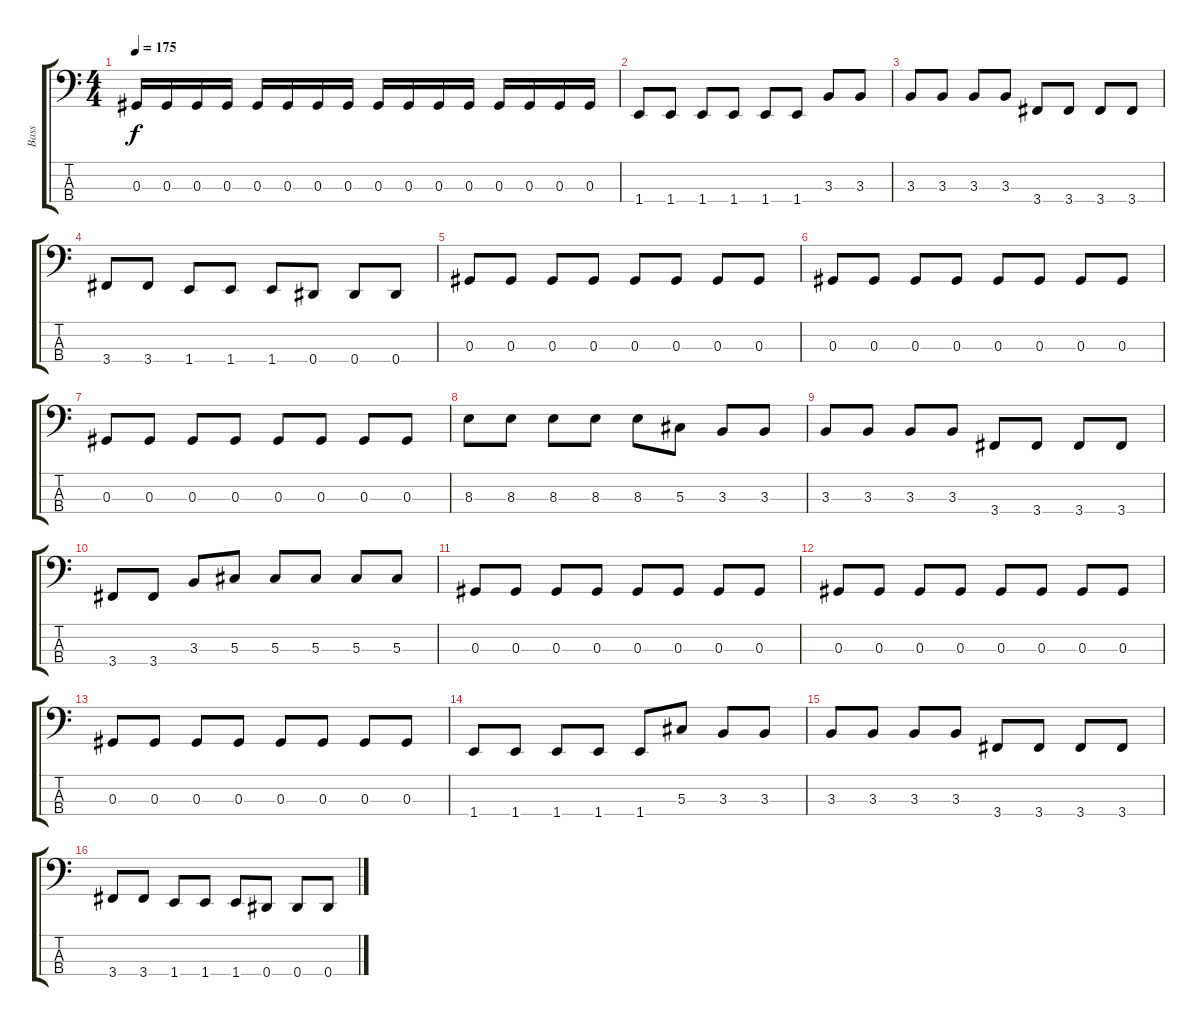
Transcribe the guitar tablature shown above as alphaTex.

\track ("Bass" "Bass") {instrument electricbasspick}
\staff {score tabs}
\tuning (Gb2 Db2 Ab1 Eb1) {hide}
\ts (4 4)
\tempo 175
\clef f4
\ks c
0.3.16{dy f} 0.3.16 0.3.16 0.3.16 0.3.16 0.3.16 0.3.16 0.3.16 0.3.16 0.3.16 0.3.16 0.3.16 0.3.16 0.3.16 0.3.16 0.3.16 |
1.4.8 1.4.8 1.4.8 1.4.8 1.4.8 1.4.8 3.3.8 3.3.8 |
3.3.8 3.3.8 3.3.8 3.3.8 3.4.8 3.4.8 3.4.8 3.4.8 |
3.4.8 3.4.8 1.4.8 1.4.8 1.4.8 0.4.8 0.4.8 0.4.8 |
0.3.8 0.3.8 0.3.8 0.3.8 0.3.8 0.3.8 0.3.8 0.3.8 |
0.3.8 0.3.8 0.3.8 0.3.8 0.3.8 0.3.8 0.3.8 0.3.8 |
0.3.8 0.3.8 0.3.8 0.3.8 0.3.8 0.3.8 0.3.8 0.3.8 |
8.3.8 8.3.8 8.3.8 8.3.8 8.3.8 5.3.8 3.3.8 3.3.8 |
3.3.8 3.3.8 3.3.8 3.3.8 3.4.8 3.4.8 3.4.8 3.4.8 |
3.4.8 3.4.8 3.3.8 5.3.8 5.3.8 5.3.8 5.3.8 5.3.8 |
0.3.8 0.3.8 0.3.8 0.3.8 0.3.8 0.3.8 0.3.8 0.3.8 |
0.3.8 0.3.8 0.3.8 0.3.8 0.3.8 0.3.8 0.3.8 0.3.8 |
0.3.8 0.3.8 0.3.8 0.3.8 0.3.8 0.3.8 0.3.8 0.3.8 |
1.4.8 1.4.8 1.4.8 1.4.8 1.4.8 5.3.8 3.3.8 3.3.8 |
3.3.8 3.3.8 3.3.8 3.3.8 3.4.8 3.4.8 3.4.8 3.4.8 |
3.4.8 3.4.8 1.4.8 1.4.8 1.4.8 0.4.8 0.4.8 0.4.8
